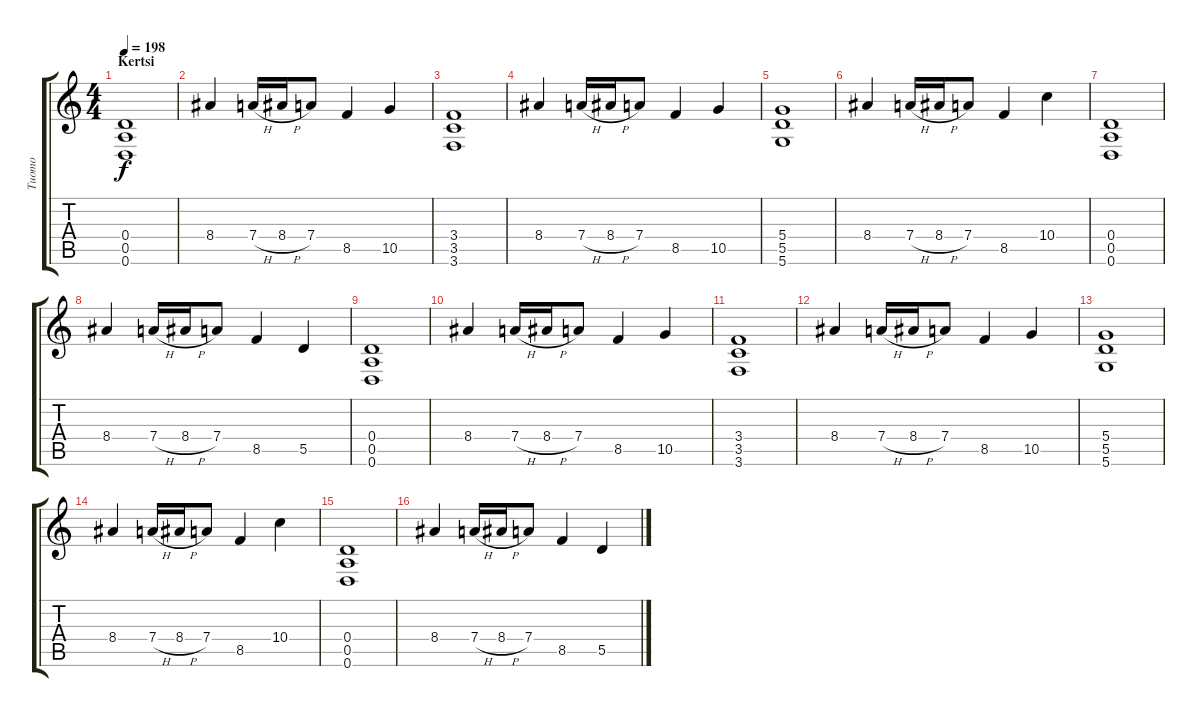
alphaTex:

\track ("Tuomo" "Tuomo") {instrument distortionguitar}
\staff {score tabs}
\tuning (E4 B3 G3 D3 A2 D2) {hide}
\ts (4 4)
\section ("" "Kertsi")
\tempo 198
\clef g2
\ks c
(0.4 0.5 0.6).1{dy f instrument distortionguitar} |
8.4.4 7.4{h}.16 8.4{h}.16 7.4.8 8.5.4 10.5.4 |
(3.4 3.5 3.6).1 |
8.4.4 7.4{h}.16 8.4{h}.16 7.4.8 8.5.4 10.5.4 |
(5.4 5.5 5.6).1 |
8.4.4 7.4{h}.16 8.4{h}.16 7.4.8 8.5.4 10.4.4 |
(0.4 0.5 0.6).1 |
8.4.4 7.4{h}.16 8.4{h}.16 7.4.8 8.5.4 5.5.4 |
(0.4 0.5 0.6).1{instrument distortionguitar} |
8.4.4 7.4{h}.16 8.4{h}.16 7.4.8 8.5.4 10.5.4 |
(3.4 3.5 3.6).1 |
8.4.4 7.4{h}.16 8.4{h}.16 7.4.8 8.5.4 10.5.4 |
(5.4 5.5 5.6).1 |
8.4.4 7.4{h}.16 8.4{h}.16 7.4.8 8.5.4 10.4.4 |
(0.4 0.5 0.6).1 |
8.4.4 7.4{h}.16 8.4{h}.16 7.4.8 8.5.4 5.5.4
